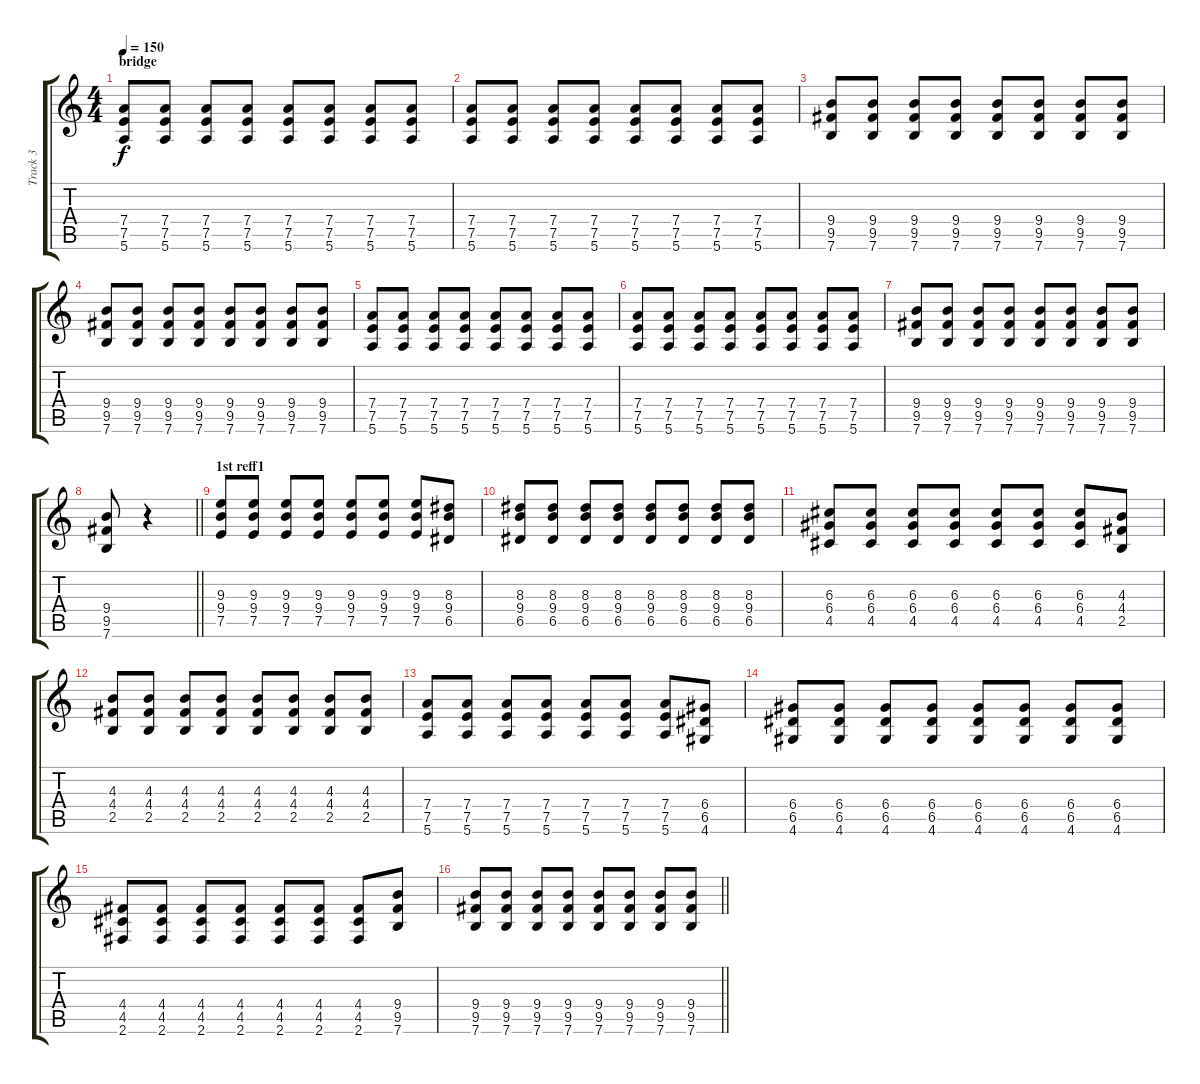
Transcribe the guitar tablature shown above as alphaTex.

\track ("Track 3" "Track 3") {instrument distortionguitar}
\staff {score tabs}
\tuning (E4 B3 G3 D3 A2 E2) {hide}
\ts (4 4)
\section ("" "bridge")
\tempo 150
\clef g2
\ks c
(7.4 7.5 5.6).8{dy f} (7.4 7.5 5.6).8 (7.4 7.5 5.6).8 (7.4 7.5 5.6).8 (7.4 7.5 5.6).8 (7.4 7.5 5.6).8 (7.4 7.5 5.6).8 (7.4 7.5 5.6).8 |
(7.4 7.5 5.6).8 (7.4 7.5 5.6).8 (7.4 7.5 5.6).8 (7.4 7.5 5.6).8 (7.4 7.5 5.6).8 (7.4 7.5 5.6).8 (7.4 7.5 5.6).8 (7.4 7.5 5.6).8 |
(9.4 9.5 7.6).8 (9.4 9.5 7.6).8 (9.4 9.5 7.6).8 (9.4 9.5 7.6).8 (9.4 9.5 7.6).8 (9.4 9.5 7.6).8 (9.4 9.5 7.6).8 (9.4 9.5 7.6).8 |
(9.4 9.5 7.6).8 (9.4 9.5 7.6).8 (9.4 9.5 7.6).8 (9.4 9.5 7.6).8 (9.4 9.5 7.6).8 (9.4 9.5 7.6).8 (9.4 9.5 7.6).8 (9.4 9.5 7.6).8 |
(7.4 7.5 5.6).8 (7.4 7.5 5.6).8 (7.4 7.5 5.6).8 (7.4 7.5 5.6).8 (7.4 7.5 5.6).8 (7.4 7.5 5.6).8 (7.4 7.5 5.6).8 (7.4 7.5 5.6).8 |
(7.4 7.5 5.6).8 (7.4 7.5 5.6).8 (7.4 7.5 5.6).8 (7.4 7.5 5.6).8 (7.4 7.5 5.6).8 (7.4 7.5 5.6).8 (7.4 7.5 5.6).8 (7.4 7.5 5.6).8 |
(9.4 9.5 7.6).8 (9.4 9.5 7.6).8 (9.4 9.5 7.6).8 (9.4 9.5 7.6).8 (9.4 9.5 7.6).8 (9.4 9.5 7.6).8 (9.4 9.5 7.6).8 (9.4 9.5 7.6).8 |
\barLineRight lightlight
(9.4 9.5 7.6).8 r.4 |
\section ("" "1st reff1")
(9.3 9.4 7.5).8 (9.3 9.4 7.5).8 (9.3 9.4 7.5).8 (9.3 9.4 7.5).8 (9.3 9.4 7.5).8 (9.3 9.4 7.5).8 (9.3 9.4 7.5).8 (8.3 9.4 6.5).8 |
(8.3 9.4 6.5).8 (8.3 9.4 6.5).8 (8.3 9.4 6.5).8 (8.3 9.4 6.5).8 (8.3 9.4 6.5).8 (8.3 9.4 6.5).8 (8.3 9.4 6.5).8 (8.3 9.4 6.5).8 |
(6.3 6.4 4.5).8 (6.3 6.4 4.5).8 (6.3 6.4 4.5).8 (6.3 6.4 4.5).8 (6.3 6.4 4.5).8 (6.3 6.4 4.5).8 (6.3 6.4 4.5).8 (4.3 4.4 2.5).8 |
(4.3 4.4 2.5).8 (4.3 4.4 2.5).8 (4.3 4.4 2.5).8 (4.3 4.4 2.5).8 (4.3 4.4 2.5).8 (4.3 4.4 2.5).8 (4.3 4.4 2.5).8 (4.3 4.4 2.5).8 |
(7.4 7.5 5.6).8 (7.4 7.5 5.6).8 (7.4 7.5 5.6).8 (7.4 7.5 5.6).8 (7.4 7.5 5.6).8 (7.4 7.5 5.6).8 (7.4 7.5 5.6).8 (6.4 6.5 4.6).8 |
(6.4 6.5 4.6).8 (6.4 6.5 4.6).8 (6.4 6.5 4.6).8 (6.4 6.5 4.6).8 (6.4 6.5 4.6).8 (6.4 6.5 4.6).8 (6.4 6.5 4.6).8 (6.4 6.5 4.6).8 |
(4.4 4.5 2.6).8 (4.4 4.5 2.6).8 (4.4 4.5 2.6).8 (4.4 4.5 2.6).8 (4.4 4.5 2.6).8 (4.4 4.5 2.6).8 (4.4 4.5 2.6).8 (9.4 9.5 7.6).8 |
\barLineRight lightlight
(9.4 9.5 7.6).8 (9.4 9.5 7.6).8 (9.4 9.5 7.6).8 (9.4 9.5 7.6).8 (9.4 9.5 7.6).8 (9.4 9.5 7.6).8 (9.4 9.5 7.6).8 (9.4 9.5 7.6).8
